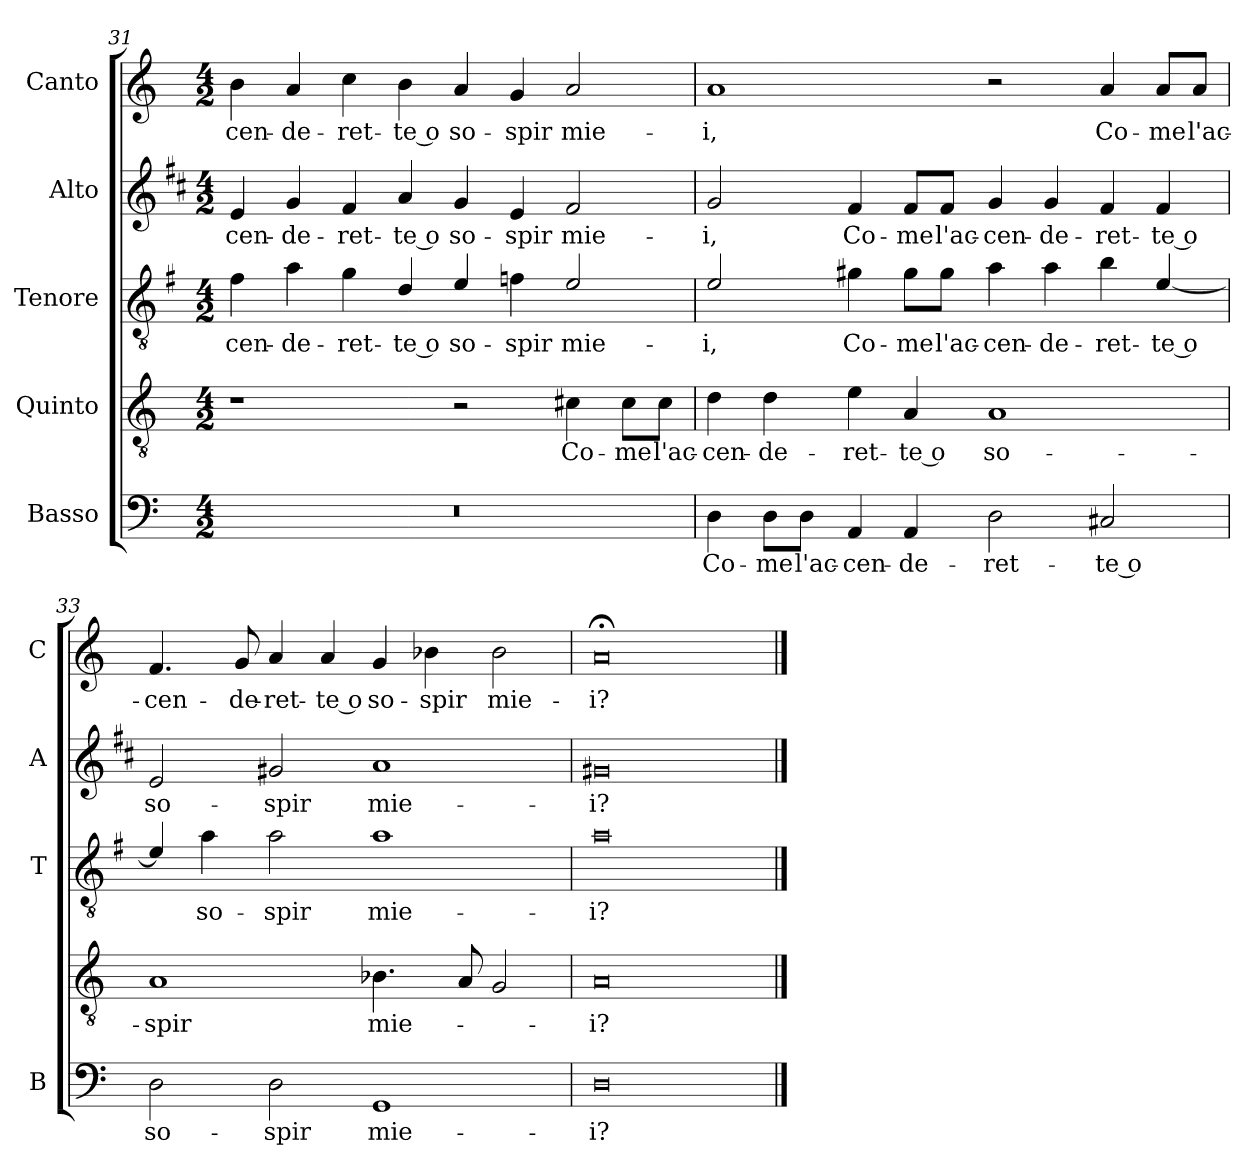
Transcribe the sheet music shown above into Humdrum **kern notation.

**kern	**text	**kern	**text	**kern	**text	**kern	**text	**kern	**text
*part5	*part5	*part4	*part4	*part3	*part3	*part2	*part2	*part1	*part1
*staff5	*staff5	*staff4	*staff4	*staff3	*staff3	*staff2	*staff2	*staff1	*staff1
*I"Basso	*	*I"Quinto	*	*I"Tenore	*	*I"Alto	*	*I"Canto	*
*I'B	*	*	*	*I'T	*	*I'A	*	*I'C	*
!!LO:LB:g=z
*clefF4	*	*clefGv2	*	*clefGv2	*	*clefG2	*	*clefG2	*
*	*	*	*	*ITrd4c7	*	*ITrd1c2	*	*	*
*k[]	*	*k[]	*	*k[]	*	*k[]	*	*k[]	*
*C:	*	*C:	*	*C:	*	*C:	*	*C:	*
*M4/2	*	*M4/2	*	*M4/2	*	*M4/2	*	*M4/2	*
=31	=31	=31	=31	=31	=31	=31	=31	=31	=31
!	!	!	!	!	!LO:LY:b	!	!LO:LY:b	!	!LO:LY:b
0r	.	1r	.	4B\	-cen-	4d/	-cen-	4b\	-cen-
!	!	!	!	!	!LO:LY:b	!	!LO:LY:b	!	!LO:LY:b
.	.	.	.	4d\	-de-	4f/	-de-	4a/	-de-
!	!	!	!	!	!LO:LY:b	!	!LO:LY:b	!	!LO:LY:b
.	.	.	.	4c\	-ret-	4e/	-ret-	4cc\	-ret-
!	!	!	!	!	!LO:LY:b	!	!LO:LY:b	!	!LO:LY:b
.	.	.	.	4G/	-te o	4g/	-te o	4b\	-te o
!	!	!	!	!	!LO:LY:b	!	!LO:LY:b	!	!LO:LY:b
.	.	2r	.	4A/	so-	4f/	so-	4a/	so-
!	!	!	!	!	!LO:LY:b	!	!LO:LY:b	!	!LO:LY:b
.	.	.	.	4B-X\	-spir	4d/	-spir	4g/	-spir
!	!	!	!LO:LY:b	!	!LO:LY:b	!	!LO:LY:b	!	!LO:LY:b
.	.	4c#X\	Co-	2A/	mie-	2e/	mie-	2a/	mie-
!	!	!	!LO:LY:b	!	!	!	!	!	!
.	.	8c#\L	-me	.	.	.	.	.	.
!	!	!	!LO:LY:b	!	!	!	!	!	!
.	.	8c#\J	l'ac-	.	.	.	.	.	.
=32	=32	=32	=32	=32	=32	=32	=32	=32	=32
!	!LO:LY:b	!	!LO:LY:b	!	!LO:LY:b	!	!LO:LY:b	!	!LO:LY:b
4D\	Co-	4d\	-cen-	2A/	-i,	2f/	-i,	1a	-i,
!	!LO:LY:b	!	!LO:LY:b	!	!	!	!	!	!
8D\L	-me	4d\	-de-	.	.	.	.	.	.
!	!LO:LY:b	!	!	!	!	!	!	!	!
8D\J	l'ac-	.	.	.	.	.	.	.	.
!	!LO:LY:b	!	!LO:LY:b	!	!LO:LY:b	!	!LO:LY:b	!	!
4AA/	-cen-	4e\	-ret-	4c#X\	Co-	4e/	Co-	.	.
!	!LO:LY:b	!	!LO:LY:b	!	!LO:LY:b	!	!LO:LY:b	!	!
4AA/	-de-	4A/	-te o	8c#\L	-me	8e/L	-me	.	.
!	!	!	!	!	!LO:LY:b	!	!LO:LY:b	!	!
.	.	.	.	8c#\J	l'ac-	8e/J	l'ac-	.	.
!	!LO:LY:b	!	!LO:LY:b	!	!LO:LY:b	!	!LO:LY:b	!	!
2D\	-ret-	1A	so-	4d\	-cen-	4f/	-cen-	2r	.
!	!	!	!	!	!LO:LY:b	!	!LO:LY:b	!	!
.	.	.	.	4d\	-de-	4f/	-de-	.	.
!	!LO:LY:b	!	!	!	!LO:LY:b	!	!LO:LY:b	!	!LO:LY:b
2C#X/	-te o	.	.	4e\	-ret-	4e/	-ret-	4a/	Co-
!	!	!	!	!	!LO:LY:b	!	!LO:LY:b	!	!LO:LY:b
.	.	.	.	[4A/	-te o	4e/	-te o	8a/L	-me
!	!	!	!	!	!	!	!	!	!LO:LY:b
.	.	.	.	.	.	.	.	8a/J	l'ac-
=33	=33	=33	=33	=33	=33	=33	=33	=33	=33
!	!LO:LY:b	!	!LO:LY:b	!	!	!	!LO:LY:b	!	!LO:LY:b
2D\	so-	1A	-spir	4A/]	.	2d/	so-	4.f/	-cen-
!	!	!	!	!	!LO:LY:b	!	!	!	!
.	.	.	.	4d\	so-	.	.	.	.
!	!	!	!	!	!	!	!	!	!LO:LY:b
.	.	.	.	.	.	.	.	8g/	-de-
!	!LO:LY:b	!	!	!	!LO:LY:b	!	!LO:LY:b	!	!LO:LY:b
2D\	-spir	.	.	2d\	-spir	2f#X/	-spir	4a/	-ret-
!	!	!	!	!	!	!	!	!	!LO:LY:b
.	.	.	.	.	.	.	.	4a/	-te o
!	!LO:LY:b	!	!LO:LY:b	!	!LO:LY:b	!	!LO:LY:b	!	!LO:LY:b
1GG	mie-	4.B-X\	mie-	1d	mie-	1g	mie-	4g/	so-
!	!	!	!	!	!	!	!	!	!LO:LY:b
.	.	.	.	.	.	.	.	4b-X\	-spir
.	.	8A/	.	.	.	.	.	.	.
!	!	!	!	!	!	!	!	!	!LO:LY:b
.	.	2G/	.	.	.	.	.	2b-\	mie-
=34	=34	=34	=34	=34	=34	=34	=34	=34	=34
!	!LO:LY:b	!	!LO:LY:b	!	!LO:LY:b	!	!LO:LY:b	!	!LO:LY:b
0D	-i?	0A	-i?	0d	-i?	0f#X	-i?	0a;<	-i?
==	==	==	==	==	==	==	==	==	==
*-	*-	*-	*-	*-	*-	*-	*-	*-	*-
